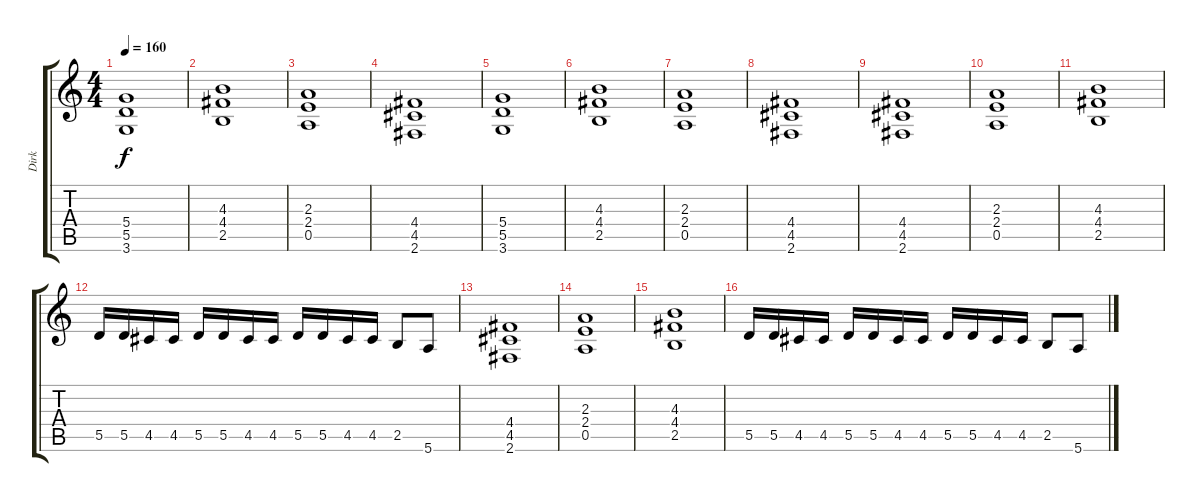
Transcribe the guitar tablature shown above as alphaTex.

\track ("Dirk" "Dirk") {instrument distortionguitar}
\staff {score tabs}
\tuning (E4 B3 G3 D3 A2 E2) {hide}
\ts (4 4)
\tempo 160
\clef g2
\ks c
(5.4 5.5 3.6).1{dy f} |
(4.3 4.4 2.5).1 |
(2.3 2.4 0.5).1 |
(4.4 4.5 2.6).1 |
(5.4 5.5 3.6).1 |
(4.3 4.4 2.5).1 |
(2.3 2.4 0.5).1 |
(4.4 4.5 2.6).1 |
(4.4 4.5 2.6).1 |
(2.3 2.4 0.5).1 |
(4.3 4.4 2.5).1 |
5.5.16 5.5.16 4.5.16 4.5.16 5.5.16 5.5.16 4.5.16 4.5.16 5.5.16 5.5.16 4.5.16 4.5.16 2.5.8 5.6.8 |
(4.4 4.5 2.6).1 |
(2.3 2.4 0.5).1 |
(4.3 4.4 2.5).1 |
5.5.16 5.5.16 4.5.16 4.5.16 5.5.16 5.5.16 4.5.16 4.5.16 5.5.16 5.5.16 4.5.16 4.5.16 2.5.8 5.6.8
